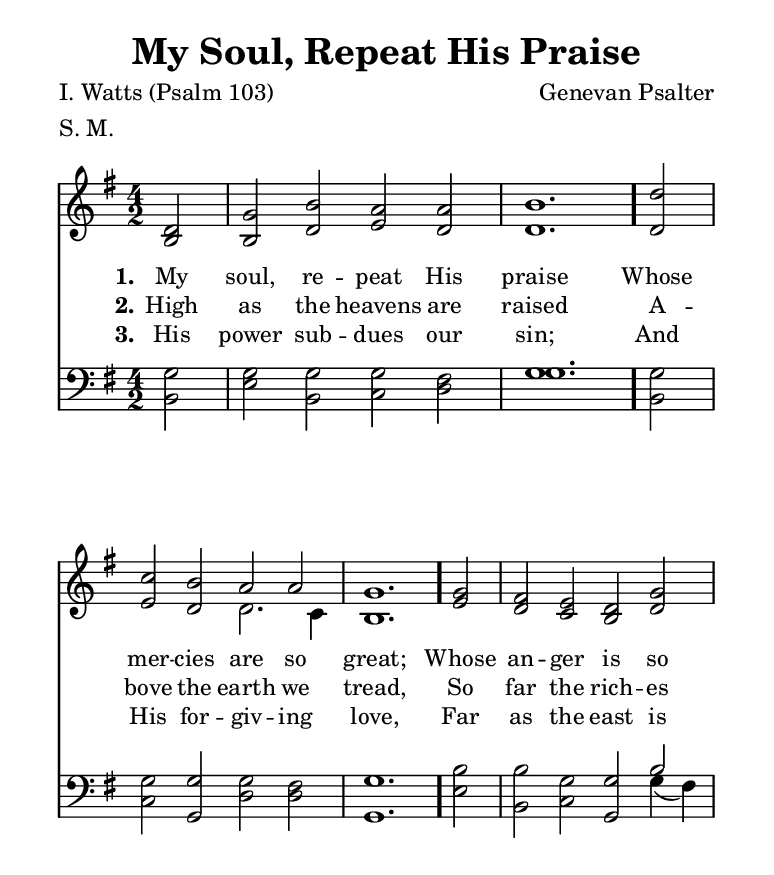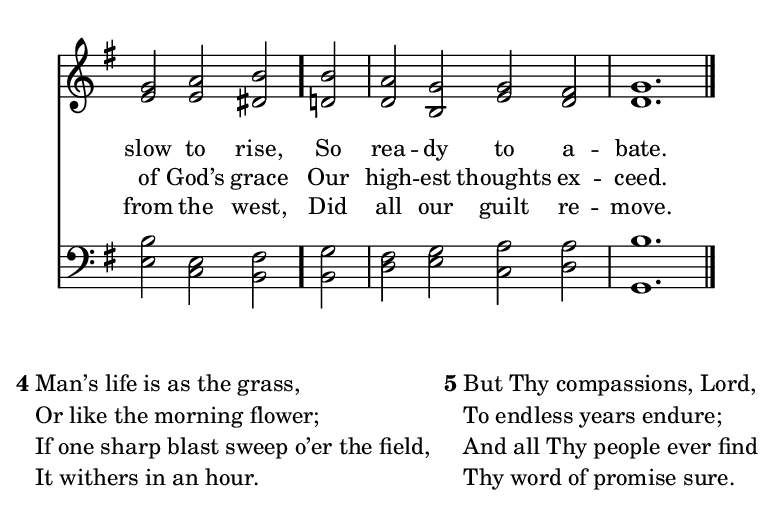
\include "common/global.ily"
\paper {
  \include "common/paper.ily"
  ragged-bottom = ##t
  ragged-last-bottom = ##t
  systems-per-page = #(cond (is-eogsized 2) (#t #f))
  page-count = #(cond (is-eogsized 1) (#t #f))
  system-system-spacing.padding = 11
}

\header{
  hymnnumber = "99"
  title = "My Soul, Repeat His Praise"
  tunename = "St. Michael"
  meter = "S. M."
  poet = "I. Watts (Psalm 103)"
  composer = "Genevan Psalter"
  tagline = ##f
}

% for fermata in MIDI
ta = { \tempo 4=160 }
tb = { \tempo 4=80 }

patternAA = { c2 | c2 c2 c2 c2 | c1. }
patternAB = { c2 | c2 c2 c2. c4 | c1. }
patternBA = { c2 | c2 c2 c2 c2 | c2 c2 c2 }
patternBB = { c2 | c2 c2 c2 c4( c4) | c2 c2 c2 }

global = {
  \include "common/overrides.ily"
  \override Staff.TimeSignature.style = #'numbered
  \time 4/2
  \override Score.MetronomeMark.transparent = ##t % hide all fermata changes too
  \ta
  \key g \major
  \partial 2
  \autoBeamOff
}

notesSoprano = {
\global
\relative c' {

  \changePitch \patternAA { d | g b a a | b }
  \changePitch \patternAA { d | c b a a | g } \eogbreak
  \changePitch \patternBA { g | fis e d g | g a b }
  \changePitch \patternAA { b | a g g fis | g }

  \bar "|."

}
}

notesAlto = {
\global
\relative e' {

  \changePitch \patternAA { b | b d e d | d }
  \changePitch \patternAB { d | e d d c | b }
  \changePitch \patternBA { e | d c b d | e e dis }
  \changePitch \patternAA { d! | d b e d | d }

}
}

notesTenor = {
\global
\relative a {

  \changePitch \patternAA { g | g g g fis | g }
  \changePitch \patternAA { g | g g g fis | g }
  \changePitch \patternBA { b | b g g b | b e, fis }
  \changePitch \patternAA { g | fis g a a | b }

}
}

notesBass = {
\global
\relative f, {

  \changePitch \patternAA { b | e b c d | g }
  \changePitch \patternAA { b, | c g d' d | g, }
  \changePitch \patternBB { e' | b c g g' fis | e c b }
  \changePitch \patternAA { b | d e c d | g, }

}
}

wordsA = \lyricmode {
\set stanza = "1."

My soul, re -- peat His praise \bar "."
Whose mer -- cies are so great; \bar "."
Whose an -- ger is so slow to rise, \bar "."
So rea -- dy to a -- bate. \bar "."

}

wordsB = \lyricmode {
\set stanza = "2."

High as the heavens are raised % original has "heaven's here ! probably wanted heav'ns
A -- bove the earth we tread,
So far the rich -- es of God’s grace
Our high -- est thoughts ex -- ceed.

}

wordsC = \lyricmode {
\set stanza = "3."

His power sub -- dues our sin;
And His for -- giv -- ing love,
Far as the east is from the west,
Did all our guilt re -- move.

}

wordsD = \markuplist {

\line { Man’s life is as the grass, }
\line { Or like the morning flower; }
\line { If one sharp blast sweep o’er the field, }
\line { It withers in an hour. }

}

wordsE = \markuplist {

\line { But Thy compassions, Lord, }
\line { To endless years endure; }
\line { And all Thy people ever find }
\line { Thy word of promise sure. }

}

\score {
  \context ChoirStaff <<
    \context Staff = upper <<
      \set Staff.autoBeaming = ##f
      \set ChoirStaff.systemStartDelimiter = #'SystemStartBar
      \set ChoirStaff.printPartCombineTexts = ##f
      \partcombine #'(2 . 9) \notesSoprano \notesAlto
      \context NullVoice = sopranos { \voiceOne << \notesSoprano >> }
      \context NullVoice = altos { \voiceTwo << \notesAlto >> }
      \context Lyrics = one   \lyricsto sopranos \wordsA
      \context Lyrics = two   \lyricsto sopranos \wordsB
      \context Lyrics = three \lyricsto sopranos \wordsC
    >>
    \context Staff = men <<
      \set Staff.autoBeaming = ##f
      \clef bass
      \set ChoirStaff.printPartCombineTexts = ##f
      \partcombine #'(2 . 9) \notesTenor \notesBass
      \context NullVoice = tenors { \voiceOne << \notesTenor >> }
      \context NullVoice = basses { \voiceTwo << \notesBass >> }
    >>
  >>
  \layout {
    \include "common/layout.ily"
  }
  \midi{
    \include "common/midi.ily"
  }
}

\noPageBreak

\markup { \fill-line {
  \hspace #0.1
  \line{ \bold 4 \column { \wordsD } }
  \hspace #0.1
  \line{ \bold 5 \column { \wordsE } }
  \hspace #0.1
} }

\version "2.19.49"  % necessary for upgrading to future LilyPond versions.

% vi:set et ts=2 sw=2 ai nocindent syntax=lilypond:
